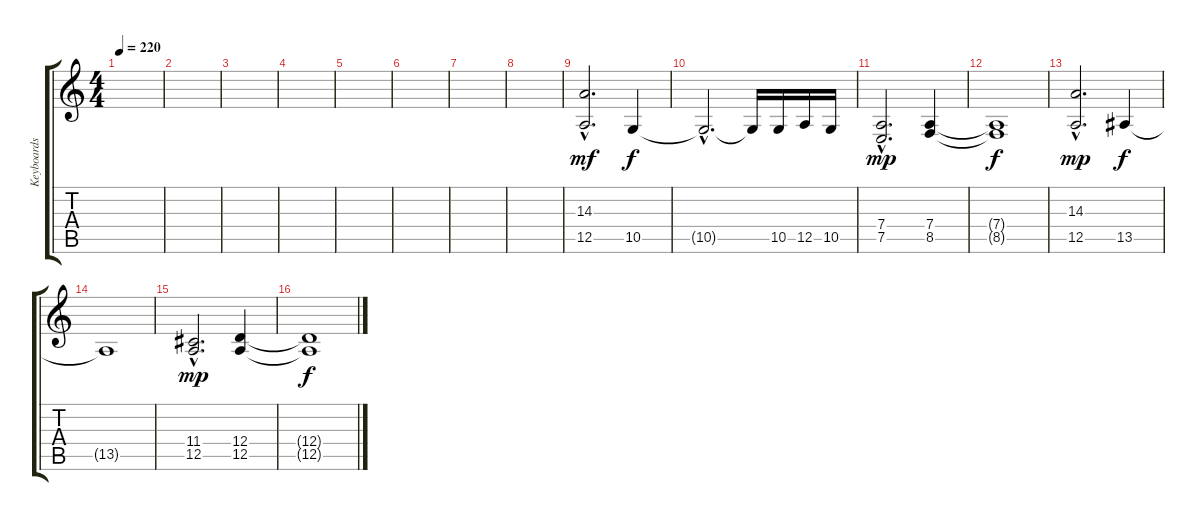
\track ("Keyboards" "Keyboards") {instrument stringensemble1}
\staff {score tabs}
\tuning (E4 B3 G3 D3 A2 D2) {hide}
\ts (4 4)
\tempo 220
\clef g2
\ks c
|
|
|
|
|
|
|
|
(14.3{hac} 12.5{hac}).2{d dy mf volume 16 balance 8 instrument reedorgan} 10.5.4{dy f} |
10.5{hac t}.2{d} 10.5{t}.16 10.5.16 12.5.16 10.5.16 |
(7.4{hac} 7.5{hac}).2{d dy mp} (7.4 8.5).4 |
(7.4{t} 8.5{t}).1{dy f} |
(14.3{hac} 12.5{hac}).2{d dy mp volume 16 balance 8 instrument reedorgan} 13.5.4{dy f} |
13.5{t}.1 |
(11.4{hac} 12.5{hac}).2{d dy mp} (12.4 12.5).4 |
(12.4{t} 12.5{t}).1{dy f}
